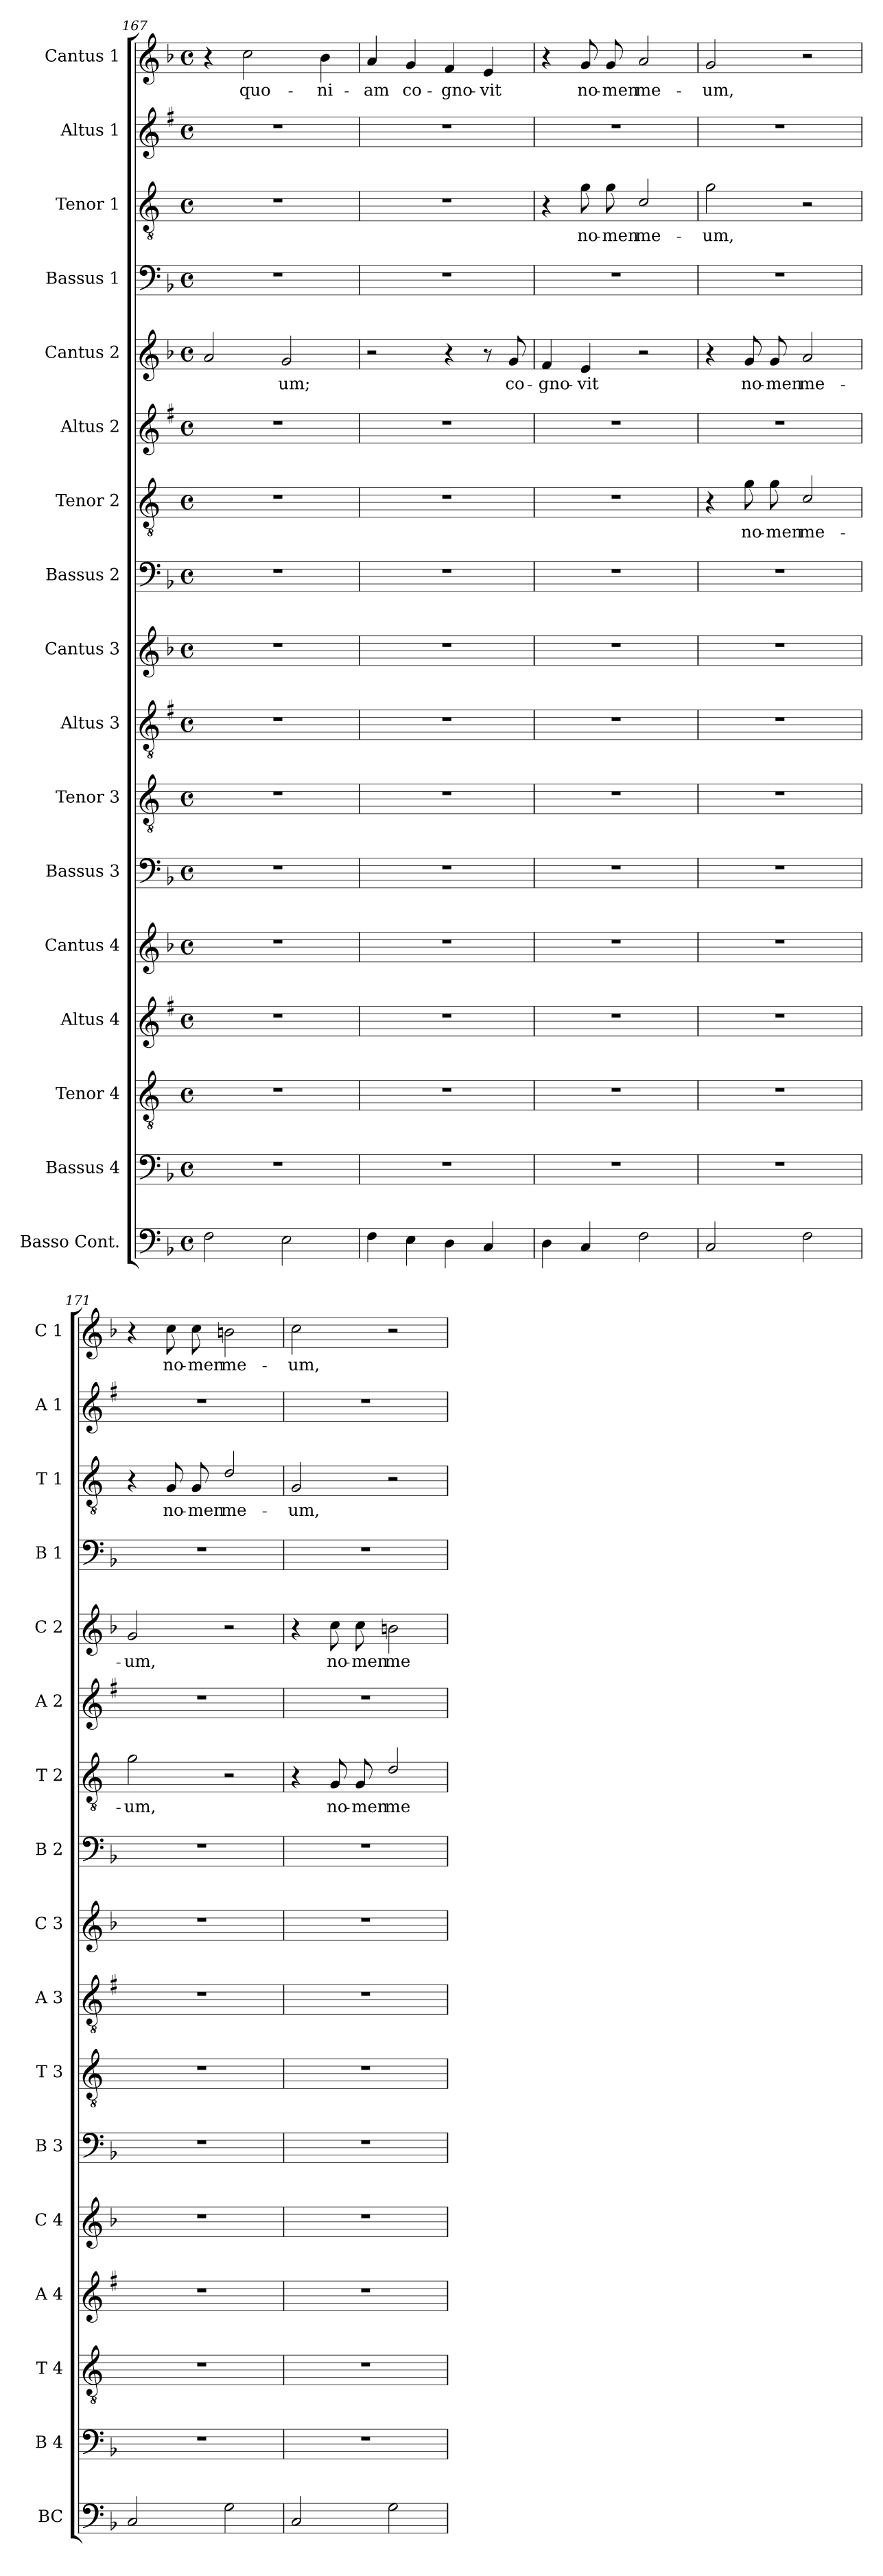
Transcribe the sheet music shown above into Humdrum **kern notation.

**kern	**kern	**kern	**kern	**kern	**kern	**kern	**kern	**kern	**kern	**kern	**text	**kern	**kern	**text	**kern	**kern	**text	**kern	**kern	**text
*part17	*part16	*part15	*part14	*part13	*part12	*part11	*part10	*part9	*part8	*part7	*part7	*part6	*part5	*part5	*part4	*part3	*part3	*part2	*part1	*part1
*staff17	*staff16	*staff15	*staff14	*staff13	*staff12	*staff11	*staff10	*staff9	*staff8	*staff7	*staff7	*staff6	*staff5	*staff5	*staff4	*staff3	*staff3	*staff2	*staff1	*staff1
*I"Basso Cont.	*I"Bassus 4	*I"Tenor 4	*I"Altus 4	*I"Cantus 4	*I"Bassus 3	*I"Tenor 3	*I"Altus 3	*I"Cantus 3	*I"Bassus 2	*I"Tenor 2	*	*I"Altus 2	*I"Cantus 2	*	*I"Bassus 1	*I"Tenor 1	*	*I"Altus 1	*I"Cantus 1	*
*I'BC	*I'B 4	*I'T 4	*I'A 4	*I'C 4	*I'B 3	*I'T 3	*I'A 3	*I'C 3	*I'B 2	*I'T 2	*	*I'A 2	*I'C 2	*	*I'B 1	*I'T 1	*	*I'A 1	*I'C 1	*
!!LO:PB:g=z
*clefF4	*clefF4	*clefGv2	*clefG2	*clefG2	*clefF4	*clefGv2	*clefGv2	*clefG2	*clefF4	*clefGv2	*	*clefG2	*clefG2	*	*clefF4	*clefGv2	*	*clefG2	*clefG2	*
*	*	*ITrd4c7	*ITrd1c2	*	*	*ITrd4c7	*ITrd1c2	*	*	*ITrd4c7	*	*ITrd1c2	*	*	*	*ITrd4c7	*	*ITrd1c2	*	*
*k[b-]	*k[b-]	*k[b-]	*k[b-]	*k[b-]	*k[b-]	*k[b-]	*k[b-]	*k[b-]	*k[b-]	*k[b-]	*	*k[b-]	*k[b-]	*	*k[b-]	*k[b-]	*	*k[b-]	*k[b-]	*
*F:	*F:	*F:	*F:	*F:	*F:	*F:	*F:	*F:	*F:	*F:	*	*F:	*F:	*	*F:	*F:	*	*F:	*F:	*
*M4/4	*M4/4	*M4/4	*M4/4	*M4/4	*M4/4	*M4/4	*M4/4	*M4/4	*M4/4	*M4/4	*	*M4/4	*M4/4	*	*M4/4	*M4/4	*	*M4/4	*M4/4	*
*met(c)	*met(c)	*met(c)	*met(c)	*met(c)	*met(c)	*met(c)	*met(c)	*met(c)	*met(c)	*met(c)	*	*met(c)	*met(c)	*	*met(c)	*met(c)	*	*met(c)	*met(c)	*
=167	=167	=167	=167	=167	=167	=167	=167	=167	=167	=167	=167	=167	=167	=167	=167	=167	=167	=167	=167	=167
2F\	1r	1r	1r	1r	1r	1r	1r	1r	1r	1r	.	1r	2a/	.	1r	1r	.	1r	4r	.
!	!	!	!	!	!	!	!	!	!	!	!	!	!	!	!	!	!	!	!	!LO:LY:b
.	.	.	.	.	.	.	.	.	.	.	.	.	.	.	.	.	.	.	2cc\	quo-
!	!	!	!	!	!	!	!	!	!	!	!	!	!	!LO:LY:b	!	!	!	!	!	!
2E\	.	.	.	.	.	.	.	.	.	.	.	.	2g/	-um;	.	.	.	.	.	.
!	!	!	!	!	!	!	!	!	!	!	!	!	!	!	!	!	!	!	!	!LO:LY:b
.	.	.	.	.	.	.	.	.	.	.	.	.	.	.	.	.	.	.	4b-\	-ni-
=168	=168	=168	=168	=168	=168	=168	=168	=168	=168	=168	=168	=168	=168	=168	=168	=168	=168	=168	=168	=168
!	!	!	!	!	!	!	!	!	!	!	!	!	!	!	!	!	!	!	!	!LO:LY:b
4F\	1r	1r	1r	1r	1r	1r	1r	1r	1r	1r	.	1r	2r	.	1r	1r	.	1r	4a/	-am
!	!	!	!	!	!	!	!	!	!	!	!	!	!	!	!	!	!	!	!	!LO:LY:b
4E\	.	.	.	.	.	.	.	.	.	.	.	.	.	.	.	.	.	.	4g/	co-
!	!	!	!	!	!	!	!	!	!	!	!	!	!	!	!	!	!	!	!	!LO:LY:b
4D\	.	.	.	.	.	.	.	.	.	.	.	.	4r	.	.	.	.	.	4f/	-gno-
!	!	!	!	!	!	!	!	!	!	!	!	!	!	!	!	!	!	!	!	!LO:LY:b
4C/	.	.	.	.	.	.	.	.	.	.	.	.	8r	.	.	.	.	.	4e/	-vit
!	!	!	!	!	!	!	!	!	!	!	!	!	!	!LO:LY:b	!	!	!	!	!	!
.	.	.	.	.	.	.	.	.	.	.	.	.	8g/	co-	.	.	.	.	.	.
=169	=169	=169	=169	=169	=169	=169	=169	=169	=169	=169	=169	=169	=169	=169	=169	=169	=169	=169	=169	=169
!	!	!	!	!	!	!	!	!	!	!	!	!	!	!LO:LY:b	!	!	!	!	!	!
4D\	1r	1r	1r	1r	1r	1r	1r	1r	1r	1r	.	1r	4f/	-gno-	1r	4r	.	1r	4r	.
!	!	!	!	!	!	!	!	!	!	!	!	!	!	!LO:LY:b	!	!	!LO:LY:b	!	!	!LO:LY:b
4C/	.	.	.	.	.	.	.	.	.	.	.	.	4e/	-vit	.	8c\	no-	.	8g/	no-
!	!	!	!	!	!	!	!	!	!	!	!	!	!	!	!	!	!LO:LY:b	!	!	!LO:LY:b
.	.	.	.	.	.	.	.	.	.	.	.	.	.	.	.	8c\	-men	.	8g/	-men
!	!	!	!	!	!	!	!	!	!	!	!	!	!	!	!	!	!LO:LY:b	!	!	!LO:LY:b
2F\	.	.	.	.	.	.	.	.	.	.	.	.	2r	.	.	2F/	me-	.	2a/	me-
=170	=170	=170	=170	=170	=170	=170	=170	=170	=170	=170	=170	=170	=170	=170	=170	=170	=170	=170	=170	=170
!	!	!	!	!	!	!	!	!	!	!	!	!	!	!	!	!	!LO:LY:b	!	!	!LO:LY:b
2C/	1r	1r	1r	1r	1r	1r	1r	1r	1r	4r	.	1r	4r	.	1r	2c\	-um,	1r	2g/	-um,
!	!	!	!	!	!	!	!	!	!	!	!LO:LY:b	!	!	!LO:LY:b	!	!	!	!	!	!
.	.	.	.	.	.	.	.	.	.	8c\	no-	.	8g/	no-	.	.	.	.	.	.
!	!	!	!	!	!	!	!	!	!	!	!LO:LY:b	!	!	!LO:LY:b	!	!	!	!	!	!
.	.	.	.	.	.	.	.	.	.	8c\	-men	.	8g/	-men	.	.	.	.	.	.
!	!	!	!	!	!	!	!	!	!	!	!LO:LY:b	!	!	!LO:LY:b	!	!	!	!	!	!
2F\	.	.	.	.	.	.	.	.	.	2F/	me-	.	2a/	me-	.	2r	.	.	2r	.
=171	=171	=171	=171	=171	=171	=171	=171	=171	=171	=171	=171	=171	=171	=171	=171	=171	=171	=171	=171	=171
!	!	!	!	!	!	!	!	!	!	!	!LO:LY:b	!	!	!LO:LY:b	!	!	!	!	!	!
2C/	1r	1r	1r	1r	1r	1r	1r	1r	1r	2c\	-um,	1r	2g/	-um,	1r	4r	.	1r	4r	.
!	!	!	!	!	!	!	!	!	!	!	!	!	!	!	!	!	!LO:LY:b	!	!	!LO:LY:b
.	.	.	.	.	.	.	.	.	.	.	.	.	.	.	.	8C/	no-	.	8cc\	no-
!	!	!	!	!	!	!	!	!	!	!	!	!	!	!	!	!	!LO:LY:b	!	!	!LO:LY:b
.	.	.	.	.	.	.	.	.	.	.	.	.	.	.	.	8C/	-men	.	8cc\	-men
!	!	!	!	!	!	!	!	!	!	!	!	!	!	!	!	!	!LO:LY:b	!	!	!LO:LY:b
2G\	.	.	.	.	.	.	.	.	.	2r	.	.	2r	.	.	2G/	me-	.	2bn\	me-
=172	=172	=172	=172	=172	=172	=172	=172	=172	=172	=172	=172	=172	=172	=172	=172	=172	=172	=172	=172	=172
!	!	!	!	!	!	!	!	!	!	!	!	!	!	!	!	!	!LO:LY:b	!	!	!LO:LY:b
2C/	1r	1r	1r	1r	1r	1r	1r	1r	1r	4r	.	1r	4r	.	1r	2C/	-um,	1r	2cc\	-um,
!	!	!	!	!	!	!	!	!	!	!	!LO:LY:b	!	!	!LO:LY:b	!	!	!	!	!	!
.	.	.	.	.	.	.	.	.	.	8C/	no-	.	8cc\	no-	.	.	.	.	.	.
!	!	!	!	!	!	!	!	!	!	!	!LO:LY:b	!	!	!LO:LY:b	!	!	!	!	!	!
.	.	.	.	.	.	.	.	.	.	8C/	-men	.	8cc\	-men	.	.	.	.	.	.
!	!	!	!	!	!	!	!	!	!	!	!LO:LY:b	!	!	!LO:LY:b	!	!	!	!	!	!
2G\	.	.	.	.	.	.	.	.	.	2G/	me-	.	2bn\	me-	.	2r	.	.	2r	.
=	=	=	=	=	=	=	=	=	=	=	=	=	=	=	=	=	=	=	=	=
*-	*-	*-	*-	*-	*-	*-	*-	*-	*-	*-	*-	*-	*-	*-	*-	*-	*-	*-	*-	*-
